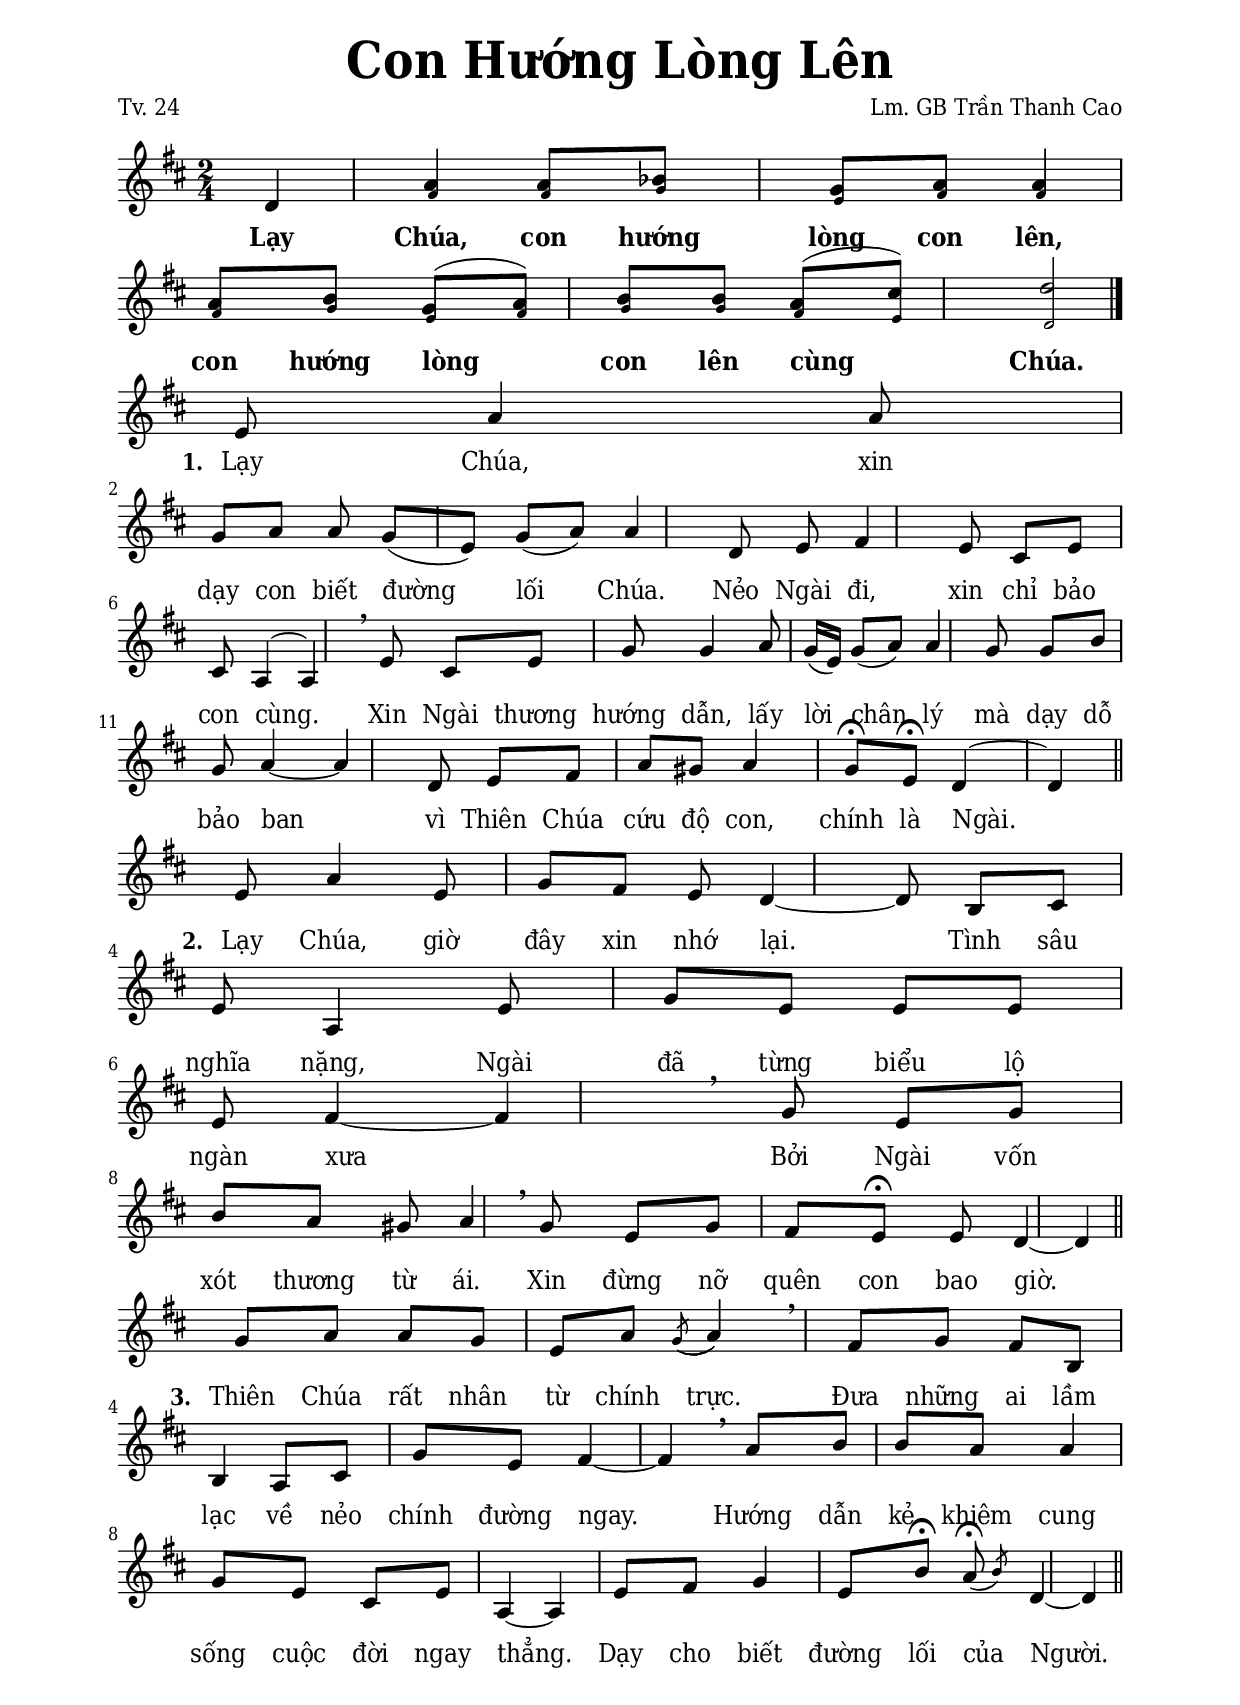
% Cài đặt chung
\version "2.22.1"
\include "english.ly"

\header {
  title = \markup { \fontsize #3 "Con Hướng Lòng Lên" }
  poet = "Tv. 24"
  composer = "Lm. GB Trần Thanh Cao"
  arranger = " "
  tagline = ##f
}

% Nhạc điệp khúc
nhacDiepKhucSop= \relative c' {
  \partial 4
  <>^\markup { \halign #45 " " }
  d4 |
  a' a8 bf |
  g a a4 |
  a8 b g (a) |
  b b a ^(cs) |
  d2 \bar "|."
}

nhacDiepKhucBas = \relative c' {
  \skip 4
  fs4 fs8 g |
  e fs fs4 |
  fs8 g e ^(fs) |
  g g fs (e) |
  d2
}

% Nhạc phiên khúc
nhacPhienKhucMot = \relative c' {
  e8 a4 a8 g a a g ([e]) g ([a]) a4 d,8 e fs4 e8
  cs e cs a4
  \tweak extra-offset #'(0 . 3.5) ^~ a \breathe
  e'8 cs e g g4 a8 g16 ([e]) g8 ([a]) a4
  g8 g b g a4 ~ a d,8 e fs a gs a4
  g8 \fermata e \fermata d4
  \tweak extra-offset #'(0 . 3.2) ^~ d \bar "||"
}

nhacPhienKhucHai = \relative c' {
  e8 a4 e8 g fs e d4 ~ d8 b cs e a,4
  e'8 g e e e e fs4 ~ fs \breathe
  g8 e g
  b a gs a4 \breathe
  g8 e g fs e \fermata e d4
  %\tweak extra-offset #'(0 . 3)
  ~ d \bar "||"
}

nhacPhienKhucBa = \relative c' {
  g'8 a a g e a \acciaccatura g (a4) \breathe
  fs8 g fs b, b4
  a8 cs g' e fs4 ~ fs \breathe
  a8 b b a a4 g8
  e cs e a,4
  %\tweak extra-offset #'(0 . 3) ^(
  ~ a e'8 fs g4
  e8 b' \fermata \afterGrace a \fermata ({
    \override Flag.stroke-style = #"grace"
  b)}
  \revert Flag.stroke-style
  d,4 ~ d \bar "||"
}

% Lời điệp khúc
loiDiepKhuc = \lyricmode {
  Lạy Chúa, con hướng lòng con lên,
  con hướng lòng con lên cùng Chúa.
}

% Lời phiên khúc
loiPhienKhucMot = \lyricmode {
  \set stanza = #"1. "
  Lạy Chúa, xin dạy con biết đường lối Chúa.
  Nẻo Ngài đi, xin chỉ bảo con cùng.
  Xin Ngài thương hướng dẫn, lấy lời chân lý mà dạy dỗ bảo ban
  vì Thiên Chúa cứu độ con, chính là Ngài.
}

loiPhienKhucHai = \lyricmode {
  \set stanza = #"2. "
  Lạy Chúa, giờ đây xin nhớ lại.
  Tình sâu nghĩa nặng, Ngài đã từng biểu lộ ngàn xưa
  Bởi Ngài vốn xót thương từ ái.
  Xin đừng nỡ quên con bao giờ.
}

loiPhienKhucBa = \lyricmode {
  \set stanza = #"3. "
  Thiên Chúa rất nhân từ chính trực.
  Đưa những ai lầm lạc về nẻo chính đường ngay.
  Hướng dẫn kẻ khiêm cung sống cuộc đời ngay thẳng.
  Dạy cho biết đường lối của Người.
}

% Dàn trang
\paper {
  #(set-paper-size "a4")
  top-margin = 10\mm
  bottom-margin = 10\mm
  left-margin = 20\mm
  right-margin = 20\mm
  indent = #0
  #(define fonts
    (make-pango-font-tree
      "Deja Vu Serif Condensed"
      "Deja Vu Serif Condensed"
      "Deja Vu Serif Condensed"
      (/ 20 20)))
  page-count = #1
  system-system-spacing = #'((basic-distance . 12)
                             (minimum-distance . 12.5)
                             (padding . 1))
  score-system-spacing = #'((basic-distance . 12)
                             (minimum-distance . 12.5)
                             (padding . 1))
}

% Thiết lập tông và nhịp
TongNhip = { \key d \major \time 2/4 }

% Đổi kích thước nốt cho bè phụ
notBePhu =
#(define-music-function (font-size music) (number? ly:music?)
   (for-some-music
     (lambda (m)
       (if (music-is-of-type? m 'rhythmic-event)
           (begin
             (set! (ly:music-property m 'tweaks)
                   (cons `(font-size . ,font-size)
                         (ly:music-property m 'tweaks)))
             #t)
           #f))
     music)
   music)

\score {
  \new ChoirStaff <<
    \new Staff = diepKhuc \with {
        \consists "Merge_rests_engraver"
        %\magnifyStaff #(magstep +1)
        printPartCombineTexts = ##f
      }
      <<
      \new Voice \TongNhip \partCombine 
        \nhacDiepKhucSop
        \notBePhu -3 { \nhacDiepKhucBas }
      \new NullVoice = nhacThamChieu \nhacDiepKhucSop
      \new Lyrics \with {
          \override VerticalAxisGroup.
            nonstaff-relatedstaff-spacing.padding = #2
          \override VerticalAxisGroup.
            nonstaff-unrelatedstaff-spacing.padding = #1.5
        }
        \lyricsto nhacThamChieu \loiDiepKhuc
      >>
  >>
  \layout {
    \override Lyrics.LyricText.font-series = #'bold
    %\override Lyrics.LyricText.font-size = #+2
    \override Lyrics.LyricSpace.minimum-distance = #5
    \override Score.BarNumber.break-visibility = ##(#f #f #f)
    \override Score.SpacingSpanner.uniform-stretching = ##t
    \override Score.SpacingSpanner packed-spacing = ##t
  }
}

\score {
  \new ChoirStaff <<
    \new Staff = phienKhuc \with {
        %\magnifyStaff #(magstep +1)
      }
      <<
      \new Voice = beSop {
        \key d \major \time 2/4 \nhacPhienKhucMot
      }
    >>
    \new Lyrics \with {
          \override VerticalAxisGroup.
            nonstaff-relatedstaff-spacing.padding = #1.5
          \override VerticalAxisGroup.
            nonstaff-unrelatedstaff-spacing.padding = #1.5
        }
        \lyricsto beSop \loiPhienKhucMot
  >>
  \layout {
    \override Staff.TimeSignature.transparent = ##t
    %\override Lyrics.LyricText.font-size = #+2
    \override Lyrics.LyricSpace.minimum-distance = #1.5
    \override Score.SpacingSpanner.uniform-stretching = ##t
    %\override Score.SpacingSpanner packed-spacing = ##t
    \set Score.barAlways = ##t
    \set Score.defaultBarType = ""
  } 
}

\score {
  \new ChoirStaff <<
    \new Staff = phienKhuc \with {
        %\magnifyStaff #(magstep +1)
      }
      <<
      \new Voice = beSop {
        \key d \major \time 2/4 \nhacPhienKhucHai
      }
    >>
    \new Lyrics \with {
          \override VerticalAxisGroup.
            nonstaff-relatedstaff-spacing.padding = #1.5
          \override VerticalAxisGroup.
            nonstaff-unrelatedstaff-spacing.padding = #1.5
        }
        \lyricsto beSop \loiPhienKhucHai
  >>
  \layout {
    \override Staff.TimeSignature.transparent = ##t
    %\override Lyrics.LyricText.font-size = #+2
    \override Lyrics.LyricSpace.minimum-distance = #3.5
    \override Score.SpacingSpanner.uniform-stretching = ##t
    \set Score.barAlways = ##t
    \set Score.defaultBarType = ""
  } 
}

\score {
  \new ChoirStaff <<
    \new Staff = phienKhuc \with {
        %\magnifyStaff #(magstep +1)
      }
      <<
      \new Voice = beSop {
        \key d \major \time 2/4 \nhacPhienKhucBa
      }
    >>
    \new Lyrics \with {
          \override VerticalAxisGroup.
            nonstaff-relatedstaff-spacing.padding = #1
          \override VerticalAxisGroup.
            nonstaff-unrelatedstaff-spacing.padding = #1
        }
        \lyricsto beSop \loiPhienKhucBa
  >>
  \layout {
    \override Staff.TimeSignature.transparent = ##t
    %\override Lyrics.LyricText.font-size = #+2
    \override Lyrics.LyricSpace.minimum-distance = #2.5
    \override Score.SpacingSpanner.uniform-stretching = ##t
    \set Score.barAlways = ##t
    \set Score.defaultBarType = ""
  } 
}
